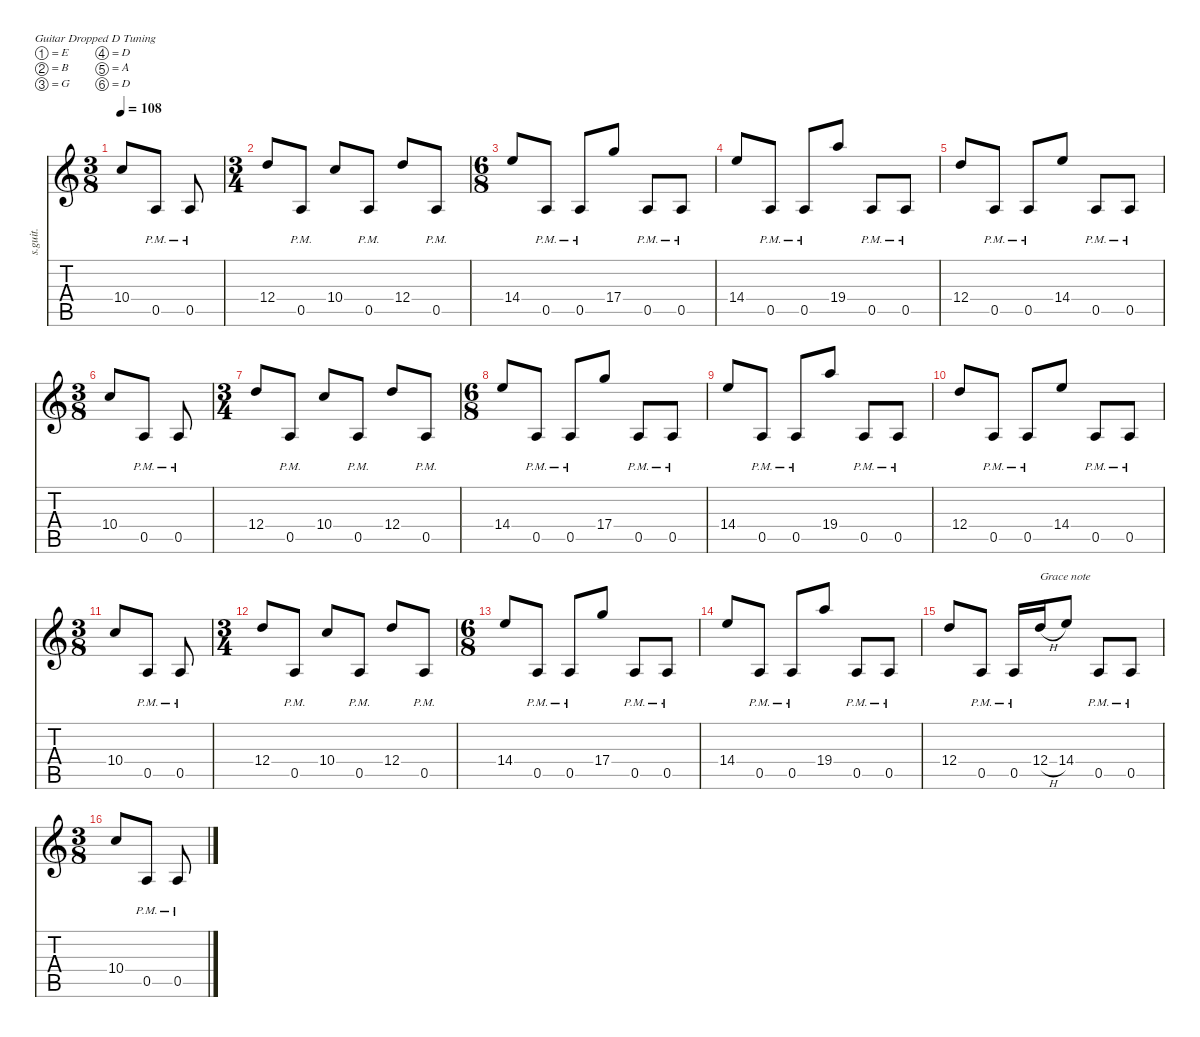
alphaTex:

\defaultSystemsLayout 4
\hideDynamics
\bracketExtendMode nobrackets
\track ("Adam Jones (Guitar I)" "s.guit.") {instrument distortionguitar}
\staff {score tabs}
\tuning (E4 B3 G3 D3 A2 D2)
\ts (3 8)
\beaming (8 2 2 2 2)
\tempo 108
\clef g2
\ks c
10.4.8{lyrics (0 "") lyrics (1 "") lyrics (2 "") lyrics (3 "") lyrics (4 "") dy f} 0.5{pm}.8{lyrics (0 "") lyrics (1 "") lyrics (2 "") lyrics (3 "") lyrics (4 "")} 0.5{pm}.8{lyrics (0 "") lyrics (1 "") lyrics (2 "") lyrics (3 "") lyrics (4 "")} |
\ts (3 4)
\beaming (8 2 2 2 2)
12.4.8{lyrics (0 "") lyrics (1 "") lyrics (2 "") lyrics (3 "") lyrics (4 "")} 0.5{pm}.8{lyrics (0 "") lyrics (1 "") lyrics (2 "") lyrics (3 "") lyrics (4 "")} 10.4.8{lyrics (0 "") lyrics (1 "") lyrics (2 "") lyrics (3 "") lyrics (4 "")} 0.5{pm}.8{lyrics (0 "") lyrics (1 "") lyrics (2 "") lyrics (3 "") lyrics (4 "")} 12.4.8{lyrics (0 "") lyrics (1 "") lyrics (2 "") lyrics (3 "") lyrics (4 "")} 0.5{pm}.8{lyrics (0 "") lyrics (1 "") lyrics (2 "") lyrics (3 "") lyrics (4 "")} |
\ts (6 8)
\beaming (8 2 2 2 2)
14.4.8{lyrics (0 "") lyrics (1 "") lyrics (2 "") lyrics (3 "") lyrics (4 "")} 0.5{pm}.8{lyrics (0 "") lyrics (1 "") lyrics (2 "") lyrics (3 "") lyrics (4 "")} 0.5{pm}.8{lyrics (0 "") lyrics (1 "") lyrics (2 "") lyrics (3 "") lyrics (4 "")} 17.4.8{lyrics (0 "") lyrics (1 "") lyrics (2 "") lyrics (3 "") lyrics (4 "")} 0.5{pm}.8{lyrics (0 "") lyrics (1 "") lyrics (2 "") lyrics (3 "") lyrics (4 "")} 0.5{pm}.8{lyrics (0 "") lyrics (1 "") lyrics (2 "") lyrics (3 "") lyrics (4 "")} |
14.4.8{lyrics (0 "") lyrics (1 "") lyrics (2 "") lyrics (3 "") lyrics (4 "")} 0.5{pm}.8{lyrics (0 "") lyrics (1 "") lyrics (2 "") lyrics (3 "") lyrics (4 "")} 0.5{pm}.8{lyrics (0 "") lyrics (1 "") lyrics (2 "") lyrics (3 "") lyrics (4 "")} 19.4.8{lyrics (0 "") lyrics (1 "") lyrics (2 "") lyrics (3 "") lyrics (4 "")} 0.5{pm}.8{lyrics (0 "") lyrics (1 "") lyrics (2 "") lyrics (3 "") lyrics (4 "")} 0.5{pm}.8{lyrics (0 "") lyrics (1 "") lyrics (2 "") lyrics (3 "") lyrics (4 "")} |
12.4.8{lyrics (0 "") lyrics (1 "") lyrics (2 "") lyrics (3 "") lyrics (4 "")} 0.5{pm}.8{lyrics (0 "") lyrics (1 "") lyrics (2 "") lyrics (3 "") lyrics (4 "")} 0.5{pm}.8{lyrics (0 "") lyrics (1 "") lyrics (2 "") lyrics (3 "") lyrics (4 "")} 14.4.8{lyrics (0 "") lyrics (1 "") lyrics (2 "") lyrics (3 "") lyrics (4 "")} 0.5{pm}.8{lyrics (0 "") lyrics (1 "") lyrics (2 "") lyrics (3 "") lyrics (4 "")} 0.5{pm}.8{lyrics (0 "") lyrics (1 "") lyrics (2 "") lyrics (3 "") lyrics (4 "")} |
\ts (3 8)
\beaming (8 2 2 2 2)
10.4.8{lyrics (0 "") lyrics (1 "") lyrics (2 "") lyrics (3 "") lyrics (4 "")} 0.5{pm}.8{lyrics (0 "") lyrics (1 "") lyrics (2 "") lyrics (3 "") lyrics (4 "")} 0.5{pm}.8{lyrics (0 "") lyrics (1 "") lyrics (2 "") lyrics (3 "") lyrics (4 "")} |
\ts (3 4)
\beaming (8 2 2 2 2)
12.4.8{lyrics (0 "") lyrics (1 "") lyrics (2 "") lyrics (3 "") lyrics (4 "")} 0.5{pm}.8{lyrics (0 "") lyrics (1 "") lyrics (2 "") lyrics (3 "") lyrics (4 "")} 10.4.8{lyrics (0 "") lyrics (1 "") lyrics (2 "") lyrics (3 "") lyrics (4 "")} 0.5{pm}.8{lyrics (0 "") lyrics (1 "") lyrics (2 "") lyrics (3 "") lyrics (4 "")} 12.4.8{lyrics (0 "") lyrics (1 "") lyrics (2 "") lyrics (3 "") lyrics (4 "")} 0.5{pm}.8{lyrics (0 "") lyrics (1 "") lyrics (2 "") lyrics (3 "") lyrics (4 "")} |
\ts (6 8)
\beaming (8 2 2 2 2)
14.4.8{lyrics (0 "") lyrics (1 "") lyrics (2 "") lyrics (3 "") lyrics (4 "")} 0.5{pm}.8{lyrics (0 "") lyrics (1 "") lyrics (2 "") lyrics (3 "") lyrics (4 "")} 0.5{pm}.8{lyrics (0 "") lyrics (1 "") lyrics (2 "") lyrics (3 "") lyrics (4 "")} 17.4.8{lyrics (0 "") lyrics (1 "") lyrics (2 "") lyrics (3 "") lyrics (4 "")} 0.5{pm}.8{lyrics (0 "") lyrics (1 "") lyrics (2 "") lyrics (3 "") lyrics (4 "")} 0.5{pm}.8{lyrics (0 "") lyrics (1 "") lyrics (2 "") lyrics (3 "") lyrics (4 "")} |
14.4.8{lyrics (0 "") lyrics (1 "") lyrics (2 "") lyrics (3 "") lyrics (4 "")} 0.5{pm}.8{lyrics (0 "") lyrics (1 "") lyrics (2 "") lyrics (3 "") lyrics (4 "")} 0.5{pm}.8{lyrics (0 "") lyrics (1 "") lyrics (2 "") lyrics (3 "") lyrics (4 "")} 19.4.8{lyrics (0 "") lyrics (1 "") lyrics (2 "") lyrics (3 "") lyrics (4 "")} 0.5{pm}.8{lyrics (0 "") lyrics (1 "") lyrics (2 "") lyrics (3 "") lyrics (4 "")} 0.5{pm}.8{lyrics (0 "") lyrics (1 "") lyrics (2 "") lyrics (3 "") lyrics (4 "")} |
12.4.8{lyrics (0 "") lyrics (1 "") lyrics (2 "") lyrics (3 "") lyrics (4 "")} 0.5{pm}.8{lyrics (0 "") lyrics (1 "") lyrics (2 "") lyrics (3 "") lyrics (4 "")} 0.5{pm}.8{lyrics (0 "") lyrics (1 "") lyrics (2 "") lyrics (3 "") lyrics (4 "")} 14.4.8{lyrics (0 "") lyrics (1 "") lyrics (2 "") lyrics (3 "") lyrics (4 "")} 0.5{pm}.8{lyrics (0 "") lyrics (1 "") lyrics (2 "") lyrics (3 "") lyrics (4 "")} 0.5{pm}.8{lyrics (0 "") lyrics (1 "") lyrics (2 "") lyrics (3 "") lyrics (4 "")} |
\ts (3 8)
\beaming (8 2 2 2 2)
10.4.8{lyrics (0 "") lyrics (1 "") lyrics (2 "") lyrics (3 "") lyrics (4 "")} 0.5{pm}.8{lyrics (0 "") lyrics (1 "") lyrics (2 "") lyrics (3 "") lyrics (4 "")} 0.5{pm}.8{lyrics (0 "") lyrics (1 "") lyrics (2 "") lyrics (3 "") lyrics (4 "")} |
\ts (3 4)
\beaming (8 2 2 2 2)
12.4.8{lyrics (0 "") lyrics (1 "") lyrics (2 "") lyrics (3 "") lyrics (4 "")} 0.5{pm}.8{lyrics (0 "") lyrics (1 "") lyrics (2 "") lyrics (3 "") lyrics (4 "")} 10.4.8{lyrics (0 "") lyrics (1 "") lyrics (2 "") lyrics (3 "") lyrics (4 "")} 0.5{pm}.8{lyrics (0 "") lyrics (1 "") lyrics (2 "") lyrics (3 "") lyrics (4 "")} 12.4.8{lyrics (0 "") lyrics (1 "") lyrics (2 "") lyrics (3 "") lyrics (4 "")} 0.5{pm}.8{lyrics (0 "") lyrics (1 "") lyrics (2 "") lyrics (3 "") lyrics (4 "")} |
\ts (6 8)
\beaming (8 2 2 2 2)
14.4.8{lyrics (0 "") lyrics (1 "") lyrics (2 "") lyrics (3 "") lyrics (4 "")} 0.5{pm}.8{lyrics (0 "") lyrics (1 "") lyrics (2 "") lyrics (3 "") lyrics (4 "")} 0.5{pm}.8{lyrics (0 "") lyrics (1 "") lyrics (2 "") lyrics (3 "") lyrics (4 "")} 17.4.8{lyrics (0 "") lyrics (1 "") lyrics (2 "") lyrics (3 "") lyrics (4 "")} 0.5{pm}.8{lyrics (0 "") lyrics (1 "") lyrics (2 "") lyrics (3 "") lyrics (4 "")} 0.5{pm}.8{lyrics (0 "") lyrics (1 "") lyrics (2 "") lyrics (3 "") lyrics (4 "")} |
14.4.8{lyrics (0 "") lyrics (1 "") lyrics (2 "") lyrics (3 "") lyrics (4 "")} 0.5{pm}.8{lyrics (0 "") lyrics (1 "") lyrics (2 "") lyrics (3 "") lyrics (4 "")} 0.5{pm}.8{lyrics (0 "") lyrics (1 "") lyrics (2 "") lyrics (3 "") lyrics (4 "")} 19.4.8{lyrics (0 "") lyrics (1 "") lyrics (2 "") lyrics (3 "") lyrics (4 "")} 0.5{pm}.8{lyrics (0 "") lyrics (1 "") lyrics (2 "") lyrics (3 "") lyrics (4 "")} 0.5{pm}.8{lyrics (0 "") lyrics (1 "") lyrics (2 "") lyrics (3 "") lyrics (4 "")} |
12.4.8{lyrics (0 "") lyrics (1 "") lyrics (2 "") lyrics (3 "") lyrics (4 "")} 0.5{pm}.8{lyrics (0 "") lyrics (1 "") lyrics (2 "") lyrics (3 "") lyrics (4 "")} 0.5{pm}.16{lyrics (0 "") lyrics (1 "") lyrics (2 "") lyrics (3 "") lyrics (4 "")} 12.4{h}.16{txt "Grace note" lyrics (0 "") lyrics (1 "") lyrics (2 "") lyrics (3 "") lyrics (4 "")} 14.4.8{lyrics (0 "") lyrics (1 "") lyrics (2 "") lyrics (3 "") lyrics (4 "")} 0.5{pm}.8{lyrics (0 "") lyrics (1 "") lyrics (2 "") lyrics (3 "") lyrics (4 "")} 0.5{pm}.8{lyrics (0 "") lyrics (1 "") lyrics (2 "") lyrics (3 "") lyrics (4 "")} |
\ts (3 8)
\beaming (8 2 2 2 2)
10.4.8{lyrics (0 "") lyrics (1 "") lyrics (2 "") lyrics (3 "") lyrics (4 "")} 0.5{pm}.8{lyrics (0 "") lyrics (1 "") lyrics (2 "") lyrics (3 "") lyrics (4 "")} 0.5{pm}.8{lyrics (0 "") lyrics (1 "") lyrics (2 "") lyrics (3 "") lyrics (4 "")}
